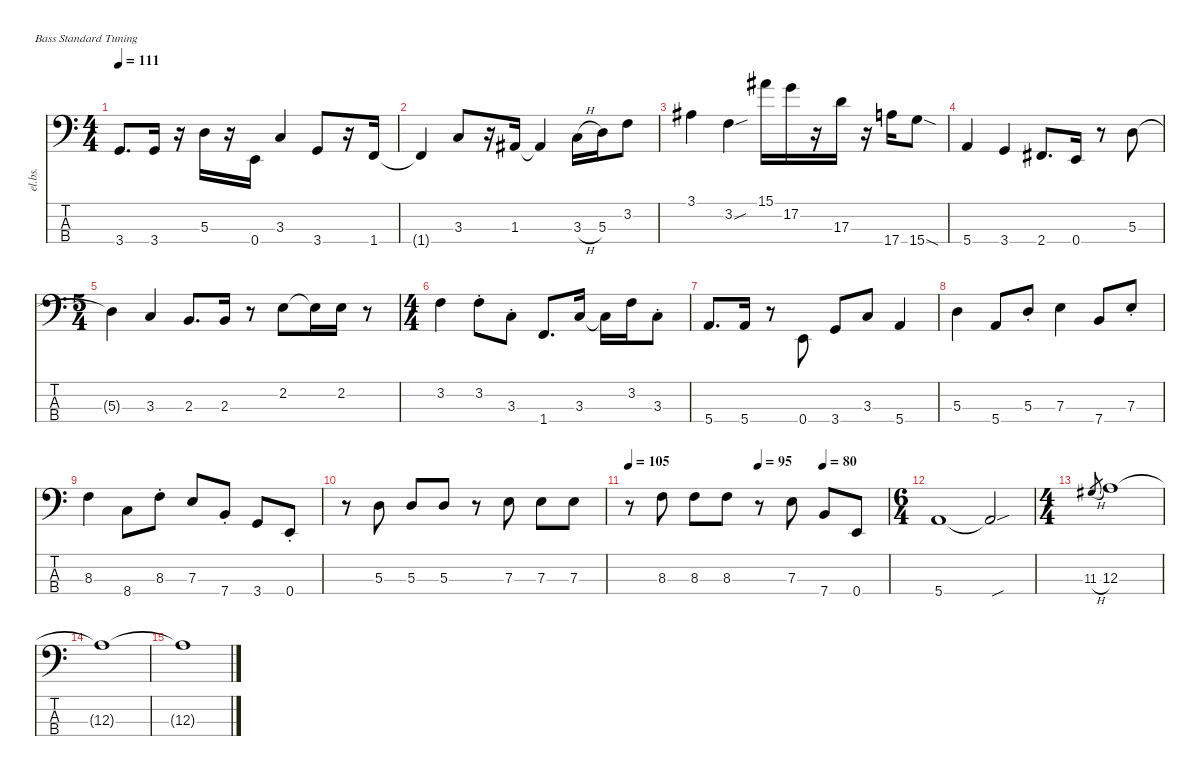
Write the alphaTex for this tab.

\defaultSystemsLayout 4
\hideDynamics
\bracketExtendMode nobrackets
\track ("Electric Bass" "el.bs.") {instrument electricbassfinger}
\staff {score tabs}
\tuning (G2 D2 A1 E1)
\ts (4 4)
\tempo 111
\clef f4
\ks c
3.4.8{d dy mf beam Up} 3.4.16{beam Up} r.16{beam Down} 5.3.16{beam Up} r.16{beam Up} 0.4.16{beam Up} 3.3.4{beam Up} 3.4.8{beam Up} r.16{beam Up} 1.4.16{beam Up} |
1.4{t}.4{beam Up} 3.3.8{beam Up} r.16{beam Up} 1.3{acc #}.16{beam Up} 1.3{t acc #}.4{beam Up} 3.3{h}.16{beam Down} 5.3.16{beam Down} 3.2.8{beam Down} |
3.1{acc #}.4{beam Down} 3.2{sou}.4{beam Down} 15.1{acc #}.16{beam Down} 17.2.16{beam Down} r.16{beam Down} 17.3.16{beam Down} r.16{beam Down} 17.4.16{beam Down} 15.4{sod}.8{beam Down} |
5.4.4{beam Up} 3.4.4{beam Up} 2.4{acc #}.8{d beam Up} 0.4.16{beam Up} r.8{beam Down} 5.3.8{beam Down} |
\ts (5 4)
\beaming (8 6 4)
5.3{t}.4{beam Down} 3.3.4{beam Up} 2.3.8{d beam Up} 2.3.16{beam Up} r.8{beam Down} 2.2.8{beam Down} 2.2{t}.16{beam Down} 2.2.16{beam Down} r.8{beam Down} |
\ts (4 4)
\beaming (8 2 2 2 2)
3.2.4{beam Down} 3.2{st}.8{beam Down} 3.3{st}.8{beam Down} 1.4.8{d beam Up} 3.3.16{beam Up} 3.3{t}.16{beam Down} 3.2.16{beam Down} 3.3{st}.8{beam Down} |
5.4.8{d beam Up} 5.4.16{beam Up} r.8{beam Down} 0.4.8{beam Up} 3.4.8{beam Up} 3.3.8{beam Up} 5.4.4{beam Up} |
5.3.4{beam Down} 5.4.8{beam Up} 5.3{st}.8{beam Up} 7.3.4{beam Down} 7.4.8{beam Up} 7.3{st}.8{beam Up} |
8.3.4{beam Down} 8.4.8{beam Down} 8.3{st}.8{beam Down} 7.3.8{beam Up} 7.4{st}.8{beam Up} 3.4.8{beam Up} 0.4{st}.8{beam Up} |
r.8{beam Down} 5.3.8{beam Down} 5.3.8{beam Up} 5.3.8{beam Up} r.8{beam Down} 7.3.8{beam Down} 7.3.8{beam Down} 7.3.8{beam Down} |
\tempo 105
\tempo (95 0.5)
\tempo (80 0.75)
r.8{beam Down} 8.3.8{beam Down} 8.3.8{beam Down} 8.3.8{beam Down} r.8{beam Down} 7.3.8{beam Down} 7.4.8{beam Up} 0.4.8{beam Up} |
\ts (6 4)
\beaming (8 6 6)
5.4.1{beam Up} 5.4{sou t}.2{beam Up} |
\ts (4 4)
\beaming (8 2 2 2 2)
11.3{h acc #}.8{gr beam Up} 12.3.1{beam Down} |
12.3{t}.1{beam Down} |
12.3{t}.1{beam Down}
